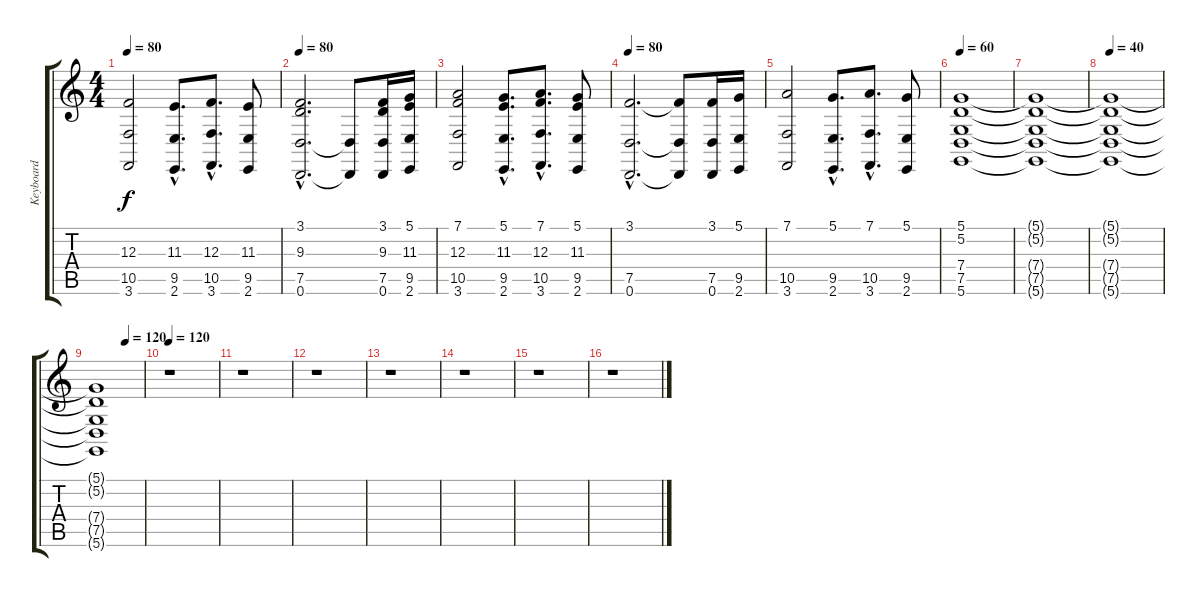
\track ("Keyboard" "Keyboard") {instrument orchestralharp}
\staff {score tabs}
\tuning (D4 A3 F3 C3 G2 D2) {hide}
\ts (4 4)
\tempo 80
\clef g2
\ks c
(12.3 10.5 3.6).2{dy f} (11.3{hac} 9.5{hac} 2.6{hac}).8{d} (12.3{hac} 10.5{hac} 3.6{hac}).8{d} (11.3 9.5 2.6).8 |
\tempo 80
(3.1{hac} 9.3{hac} 7.5{hac} 0.6{hac}).2{d volume 12 instrument stringensemble1} (7.5{t} 0.6{t}).8 (3.1 9.3 7.5 0.6).16 (5.1 11.3 9.5 2.6).16 |
(7.1 12.3 10.5 3.6).2 (5.1{hac} 11.3{hac} 9.5{hac} 2.6{hac}).8{d} (7.1{hac} 12.3{hac} 10.5{hac} 3.6{hac}).8{d} (5.1 11.3 9.5 2.6).8 |
\tempo 80
(3.1{hac} 7.5{hac} 0.6{hac}).2{d volume 12 instrument stringensemble1} (3.1{t} 7.5{t} 0.6{t}).8 (3.1 7.5 0.6).16 (5.1 9.5 2.6).16 |
(7.1 10.5 3.6).2 (5.1{hac} 9.5{hac} 2.6{hac}).8{d} (7.1{hac} 10.5{hac} 3.6{hac}).8{d} (5.1 9.5 2.6).8 |
\tempo 60
(5.1 5.2 7.4 7.5 5.6).1 |
(5.1{t} 5.2{t} 7.4{t} 7.5{t} 5.6{t}).1 |
\tempo 40
(5.1{t} 5.2{t} 7.4{t} 7.5{t} 5.6{t}).1 |
\tempo (120 0.625)
(5.1{t} 5.2{t} 7.4{t} 7.5{t} 5.6{t}).1 |
\tempo 120
r.1 |
r.1 |
r.1 |
r.1 |
r.1 |
r.1 |
r.1
